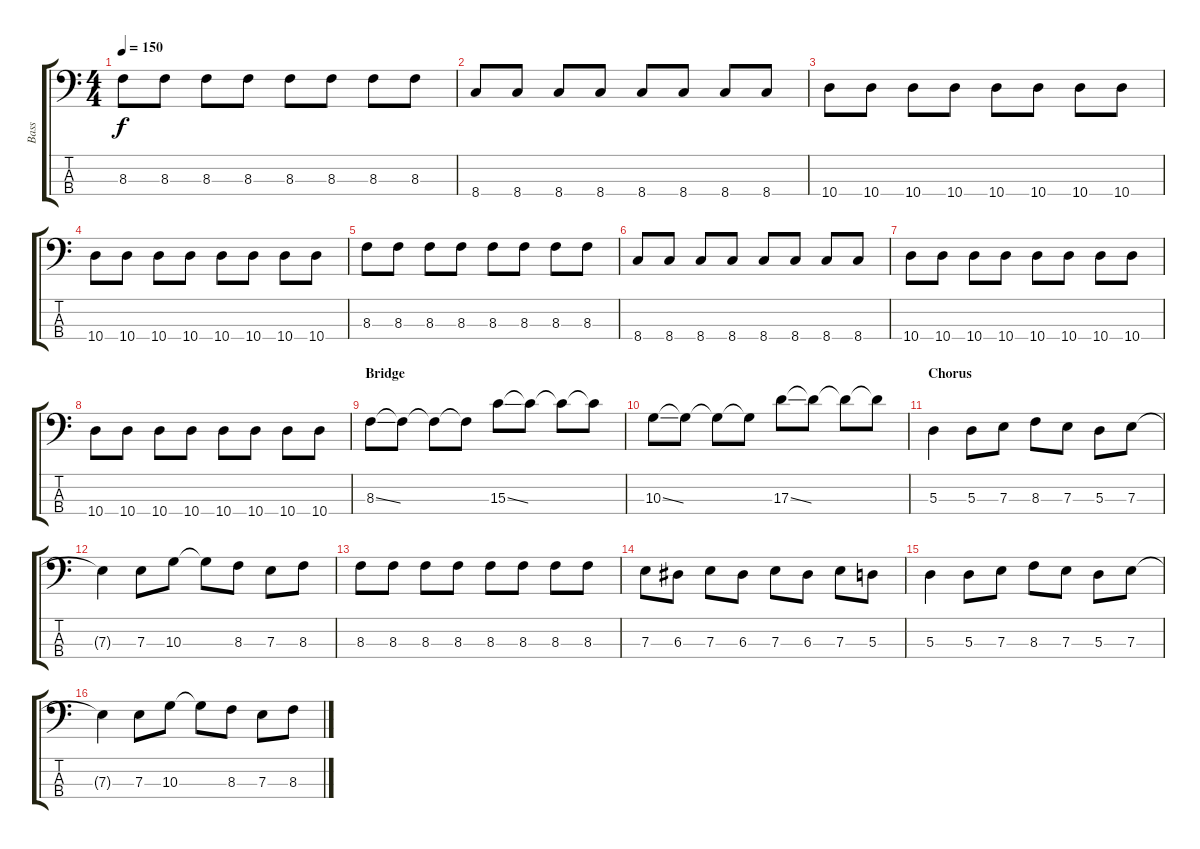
\track ("Bass" "Bass") {instrument electricbassfinger}
\staff {score tabs}
\tuning (G2 D2 A1 E1) {hide}
\ts (4 4)
\tempo 150
\clef f4
\ks c
8.3.8{dy f} 8.3.8 8.3.8 8.3.8 8.3.8 8.3.8 8.3.8 8.3.8 |
8.4.8 8.4.8 8.4.8 8.4.8 8.4.8 8.4.8 8.4.8 8.4.8 |
10.4.8 10.4.8 10.4.8 10.4.8 10.4.8 10.4.8 10.4.8 10.4.8 |
10.4.8 10.4.8 10.4.8 10.4.8 10.4.8 10.4.8 10.4.8 10.4.8 |
8.3.8 8.3.8 8.3.8 8.3.8 8.3.8 8.3.8 8.3.8 8.3.8 |
8.4.8 8.4.8 8.4.8 8.4.8 8.4.8 8.4.8 8.4.8 8.4.8 |
10.4.8 10.4.8 10.4.8 10.4.8 10.4.8 10.4.8 10.4.8 10.4.8 |
10.4.8 10.4.8 10.4.8 10.4.8 10.4.8 10.4.8 10.4.8 10.4.8 |
\section ("" "Bridge")
8.3{ss}.8 8.3{t}.8 8.3{t}.8 8.3{t}.8 15.3{ss}.8 15.3{t}.8 15.3{t}.8 15.3{t}.8 |
10.3{ss}.8 10.3{t}.8 10.3{t}.8 10.3{t}.8 17.3{ss}.8 17.3{t}.8 17.3{t}.8 17.3{t}.8 |
\section ("" "Chorus")
5.3.4 5.3.8 7.3.8 8.3.8 7.3.8 5.3.8 7.3.8 |
7.3{t}.4 7.3.8 10.3.8 10.3{t}.8 8.3.8 7.3.8 8.3.8 |
8.3.8 8.3.8 8.3.8 8.3.8 8.3.8 8.3.8 8.3.8 8.3.8 |
7.3.8 6.3.8 7.3.8 6.3.8 7.3.8 6.3.8 7.3.8 5.3.8 |
5.3.4 5.3.8 7.3.8 8.3.8 7.3.8 5.3.8 7.3.8 |
7.3{t}.4 7.3.8 10.3.8 10.3{t}.8 8.3.8 7.3.8 8.3.8
